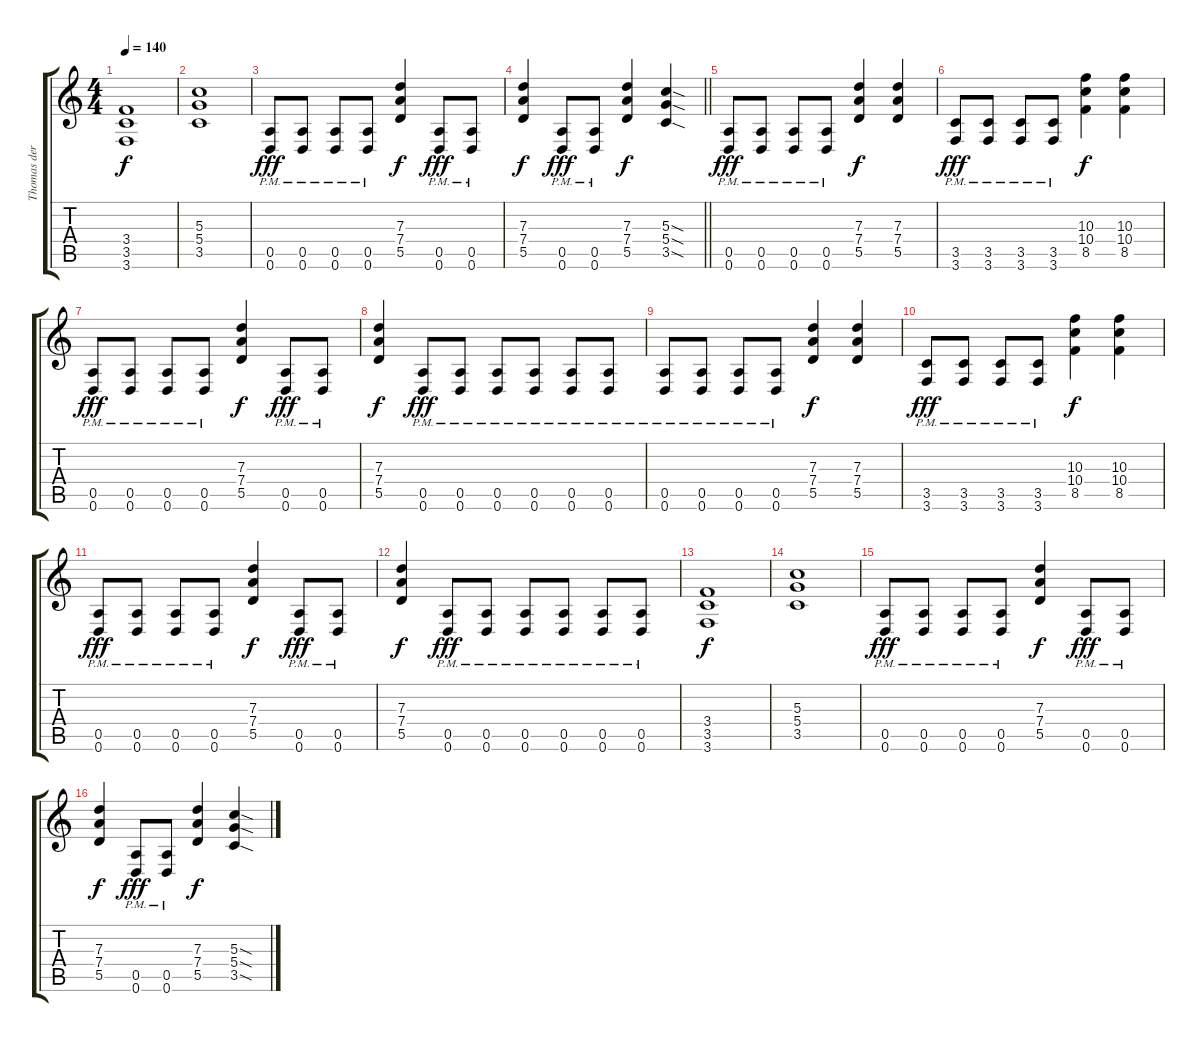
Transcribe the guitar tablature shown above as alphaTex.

\track ("Thomas der Münzer (1)" "Thomas der") {instrument overdrivenguitar}
\staff {score tabs}
\tuning (E4 B3 G3 D3 A2 D2) {hide}
\ts (4 4)
\tempo 140
\clef g2
\ks c
(3.4 3.5 3.6).1{dy f} |
(5.3 5.4 3.5).1 |
(0.5{pm} 0.6{pm}).8{dy fff} (0.5{pm} 0.6{pm}).8 (0.5{pm} 0.6{pm}).8 (0.5{pm} 0.6{pm}).8 (7.3 7.4 5.5).4{dy f} (0.5{pm} 0.6{pm}).8{dy fff} (0.5{pm} 0.6{pm}).8 |
\barLineRight lightlight
(7.3 7.4 5.5).4{dy f} (0.5{pm} 0.6{pm}).8{dy fff} (0.5{pm} 0.6{pm}).8 (7.3 7.4 5.5).4{dy f} (5.3{sod} 5.4{sod} 3.5{sod}).4 |
(0.5{pm} 0.6{pm}).8{dy fff} (0.5{pm} 0.6{pm}).8 (0.5{pm} 0.6{pm}).8 (0.5{pm} 0.6{pm}).8 (7.3 7.4 5.5).4{dy f} (7.3 7.4 5.5).4 |
(3.5{pm} 3.6{pm}).8{dy fff} (3.5{pm} 3.6{pm}).8 (3.5{pm} 3.6{pm}).8 (3.5{pm} 3.6{pm}).8 (10.3 10.4 8.5).4{dy f} (10.3 10.4 8.5).4 |
(0.5{pm} 0.6{pm}).8{dy fff} (0.5{pm} 0.6{pm}).8 (0.5{pm} 0.6{pm}).8 (0.5{pm} 0.6{pm}).8 (7.3 7.4 5.5).4{dy f} (0.5{pm} 0.6{pm}).8{dy fff} (0.5{pm} 0.6{pm}).8 |
(7.3 7.4 5.5).4{dy f} (0.5{pm} 0.6{pm}).8{dy fff} (0.5{pm} 0.6{pm}).8 (0.5{pm} 0.6{pm}).8 (0.5{pm} 0.6{pm}).8 (0.5{pm} 0.6{pm}).8 (0.5{pm} 0.6{pm}).8 |
(0.5{pm} 0.6{pm}).8 (0.5{pm} 0.6{pm}).8 (0.5{pm} 0.6{pm}).8 (0.5{pm} 0.6{pm}).8 (7.3 7.4 5.5).4{dy f} (7.3 7.4 5.5).4 |
(3.5{pm} 3.6{pm}).8{dy fff} (3.5{pm} 3.6{pm}).8 (3.5{pm} 3.6{pm}).8 (3.5{pm} 3.6{pm}).8 (10.3 10.4 8.5).4{dy f} (10.3 10.4 8.5).4 |
(0.5{pm} 0.6{pm}).8{dy fff} (0.5{pm} 0.6{pm}).8 (0.5{pm} 0.6{pm}).8 (0.5{pm} 0.6{pm}).8 (7.3 7.4 5.5).4{dy f} (0.5{pm} 0.6{pm}).8{dy fff} (0.5{pm} 0.6{pm}).8 |
(7.3 7.4 5.5).4{dy f} (0.5{pm} 0.6{pm}).8{dy fff} (0.5{pm} 0.6{pm}).8 (0.5{pm} 0.6{pm}).8 (0.5{pm} 0.6{pm}).8 (0.5{pm} 0.6{pm}).8 (0.5{pm} 0.6{pm}).8 |
(3.4 3.5 3.6).1{dy f} |
(5.3 5.4 3.5).1 |
(0.5{pm} 0.6{pm}).8{dy fff} (0.5{pm} 0.6{pm}).8 (0.5{pm} 0.6{pm}).8 (0.5{pm} 0.6{pm}).8 (7.3 7.4 5.5).4{dy f} (0.5{pm} 0.6{pm}).8{dy fff} (0.5{pm} 0.6{pm}).8 |
(7.3 7.4 5.5).4{dy f} (0.5{pm} 0.6{pm}).8{dy fff} (0.5{pm} 0.6{pm}).8 (7.3 7.4 5.5).4{dy f} (5.3{sod} 5.4{sod} 3.5{sod}).4
